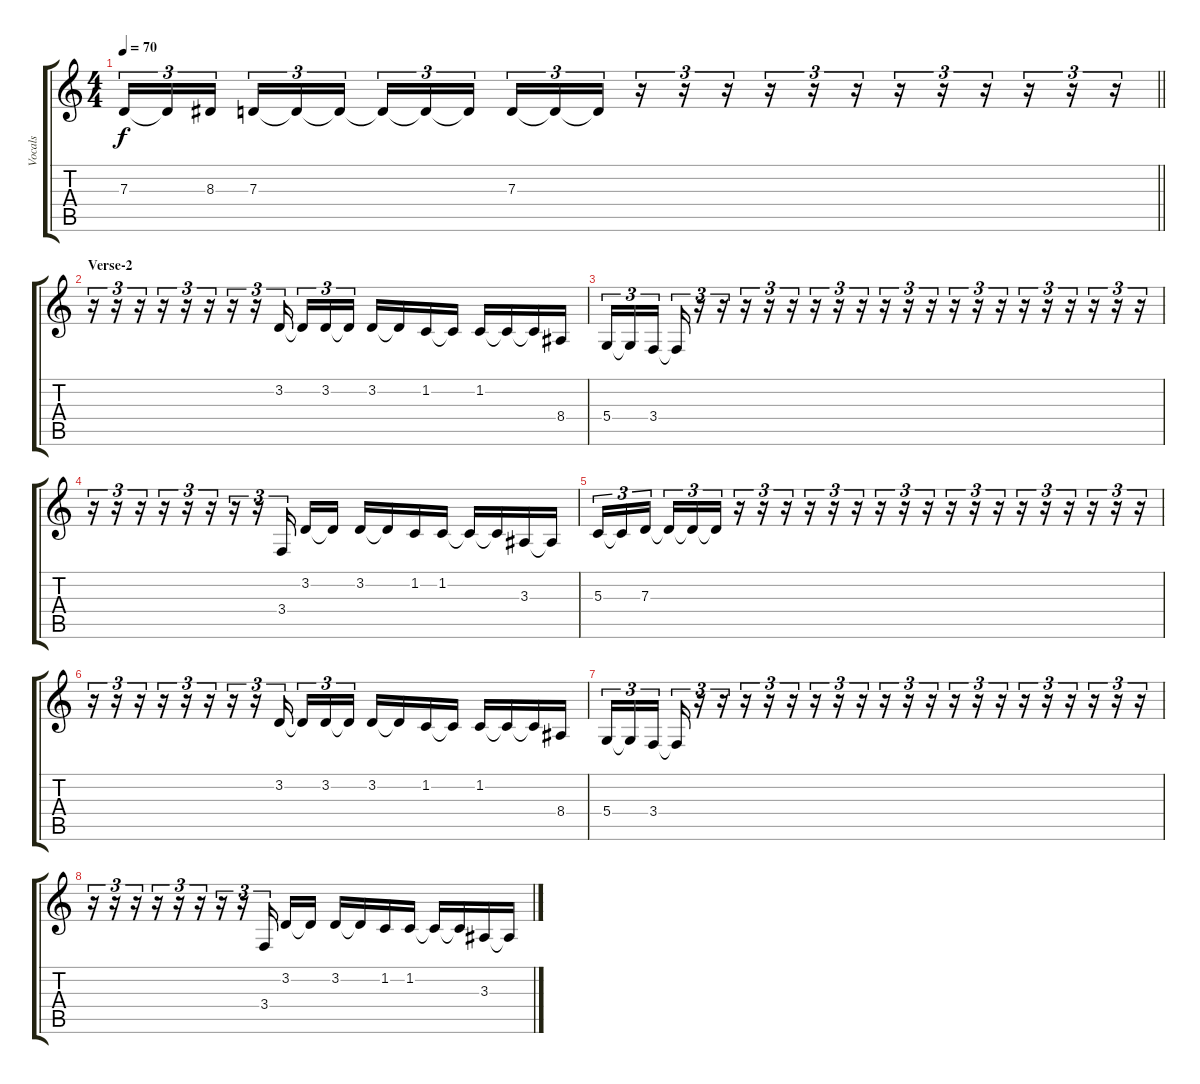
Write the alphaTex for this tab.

\track ("Vocals" "Vocals") {instrument lead6voice}
\staff {score tabs}
\tuning (E4 B3 G3 D3 A2 E2) {hide}
\ts (4 4)
\tempo 70
\clef g2
\barLineRight lightlight
\ks c
7.3.16{tu (3 2) dy f} 7.3{t}.16{tu (3 2)} 8.3.16{tu (3 2)} 7.3.16{tu (3 2)} 7.3{t}.16{tu (3 2)} 7.3{t}.16{tu (3 2)} 7.3{t}.16{tu (3 2)} 7.3{t}.16{tu (3 2)} 7.3{t}.16{tu (3 2)} 7.3.16{tu (3 2)} 7.3{t}.16{tu (3 2)} 7.3{t}.16{tu (3 2)} r.16{tu (3 2)} r.16{tu (3 2)} r.16{tu (3 2)} r.16{tu (3 2)} r.16{tu (3 2)} r.16{tu (3 2)} r.16{tu (3 2)} r.16{tu (3 2)} r.16{tu (3 2)} r.16{tu (3 2)} r.16{tu (3 2)} r.16{tu (3 2)} |
\section ("" "Verse-2")
r.16{tu (3 2)} r.16{tu (3 2)} r.16{tu (3 2)} r.16{tu (3 2)} r.16{tu (3 2)} r.16{tu (3 2)} r.16{tu (3 2)} r.16{tu (3 2)} 3.2.16{tu (3 2)} 3.2{t}.16{tu (3 2)} 3.2.16{tu (3 2)} 3.2{t}.16{tu (3 2)} 3.2.16 3.2{t}.16 1.2.16 1.2{t}.16 1.2.16 1.2{t}.16 1.2{t}.16 8.4.16 |
5.4.16{tu (3 2)} 5.4{t}.16{tu (3 2)} 3.4.16{tu (3 2)} 3.4{t}.16{tu (3 2)} r.16{tu (3 2)} r.16{tu (3 2)} r.16{tu (3 2)} r.16{tu (3 2)} r.16{tu (3 2)} r.16{tu (3 2)} r.16{tu (3 2)} r.16{tu (3 2)} r.16{tu (3 2)} r.16{tu (3 2)} r.16{tu (3 2)} r.16{tu (3 2)} r.16{tu (3 2)} r.16{tu (3 2)} r.16{tu (3 2)} r.16{tu (3 2)} r.16{tu (3 2)} r.16{tu (3 2)} r.16{tu (3 2)} r.16{tu (3 2)} |
r.16{tu (3 2)} r.16{tu (3 2)} r.16{tu (3 2)} r.16{tu (3 2)} r.16{tu (3 2)} r.16{tu (3 2)} r.16{tu (3 2)} r.16{tu (3 2)} 3.4.16{tu (3 2)} 3.2.16 3.2{t}.16 3.2.16 3.2{t}.16 1.2.16 1.2.16 1.2{t}.16 1.2{t}.16 3.3.16 3.3{t}.16 |
5.3.16{tu (3 2)} 5.3{t}.16{tu (3 2)} 7.3.16{tu (3 2)} 7.3{t}.16{tu (3 2)} 7.3{t}.16{tu (3 2)} 7.3{t}.16{tu (3 2)} r.16{tu (3 2)} r.16{tu (3 2)} r.16{tu (3 2)} r.16{tu (3 2)} r.16{tu (3 2)} r.16{tu (3 2)} r.16{tu (3 2)} r.16{tu (3 2)} r.16{tu (3 2)} r.16{tu (3 2)} r.16{tu (3 2)} r.16{tu (3 2)} r.16{tu (3 2)} r.16{tu (3 2)} r.16{tu (3 2)} r.16{tu (3 2)} r.16{tu (3 2)} r.16{tu (3 2)} |
r.16{tu (3 2)} r.16{tu (3 2)} r.16{tu (3 2)} r.16{tu (3 2)} r.16{tu (3 2)} r.16{tu (3 2)} r.16{tu (3 2)} r.16{tu (3 2)} 3.2.16{tu (3 2)} 3.2{t}.16{tu (3 2)} 3.2.16{tu (3 2)} 3.2{t}.16{tu (3 2)} 3.2.16 3.2{t}.16 1.2.16 1.2{t}.16 1.2.16 1.2{t}.16 1.2{t}.16 8.4.16 |
5.4.16{tu (3 2)} 5.4{t}.16{tu (3 2)} 3.4.16{tu (3 2)} 3.4{t}.16{tu (3 2)} r.16{tu (3 2)} r.16{tu (3 2)} r.16{tu (3 2)} r.16{tu (3 2)} r.16{tu (3 2)} r.16{tu (3 2)} r.16{tu (3 2)} r.16{tu (3 2)} r.16{tu (3 2)} r.16{tu (3 2)} r.16{tu (3 2)} r.16{tu (3 2)} r.16{tu (3 2)} r.16{tu (3 2)} r.16{tu (3 2)} r.16{tu (3 2)} r.16{tu (3 2)} r.16{tu (3 2)} r.16{tu (3 2)} r.16{tu (3 2)} |
r.16{tu (3 2)} r.16{tu (3 2)} r.16{tu (3 2)} r.16{tu (3 2)} r.16{tu (3 2)} r.16{tu (3 2)} r.16{tu (3 2)} r.16{tu (3 2)} 3.4.16{tu (3 2)} 3.2.16 3.2{t}.16 3.2.16 3.2{t}.16 1.2.16 1.2.16 1.2{t}.16 1.2{t}.16 3.3.16 3.3{t}.16
